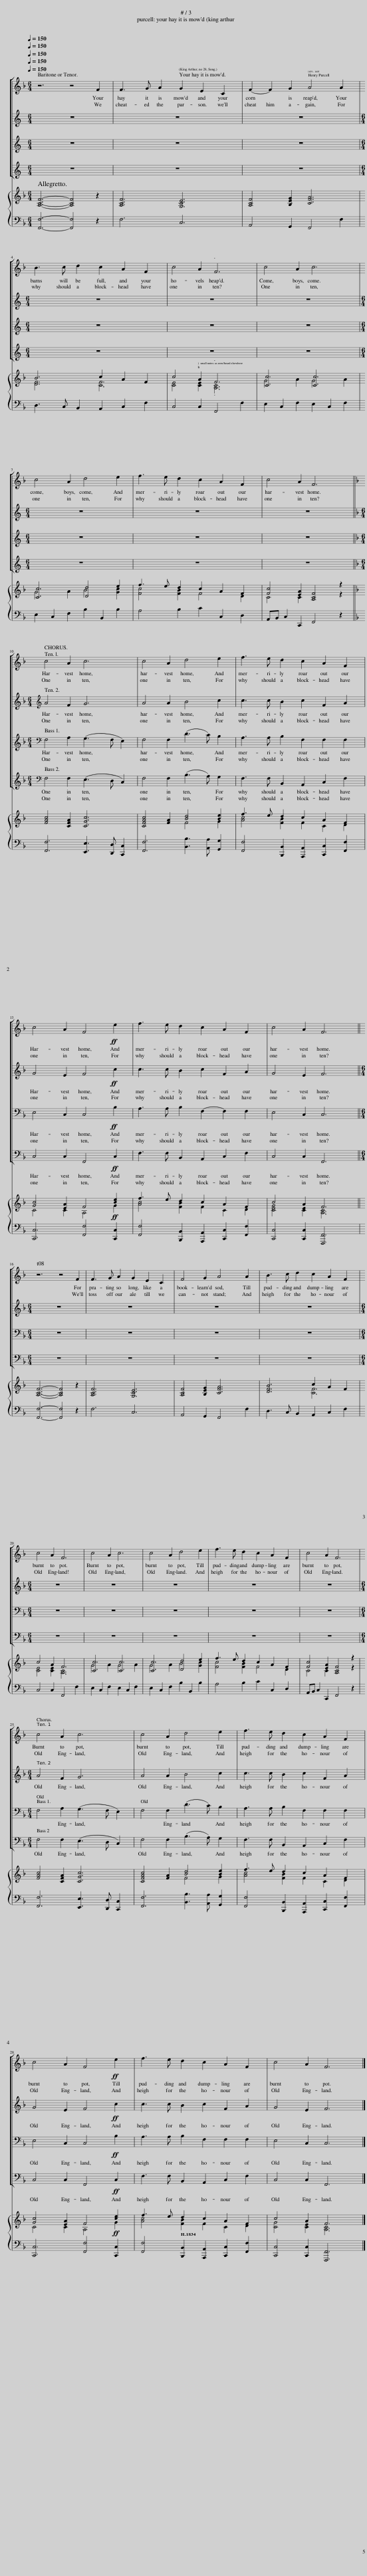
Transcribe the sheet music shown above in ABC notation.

X:1
%%score [ 1 2 3 4 ] { ( 5 7 ) | 6 }
L:1/8
Q:1/4=150
M:6/4
I:linebreak $
K:F
V:1 treble
V:2 treble
V:3 treble
V:4 treble
V:5 treble
V:7 treble
V:6 bass
V:1
 z6 z4 F2 | F3 G A2 G2 E2 C2 | F2- F2 G2 A4 A2 |$ B3 c d2 c2 A2 F2 | c4 A2 F6 | %5
 c4 A2 c6 |$ c4 A2 d4 e2 | f3 e d2 c2 A2 F2 | c4 A2 F6 ||$ c4 A2 c6 | %10
 c4 A2 d4 e2 | f3 e d2 c2 A2 F2 |$ c4 A2 F4!ff! e2 | f3 e d2 c2 A2 F2 | c4 A2 F6 ||$ %15
 z6 z4 F2 | F3 G A2 G2 E2 C2 | F4 G2 A4 A2 | B3 c d2 c2 A2 F2 |$ c4 A2 F6 | %20
 c4 A2 c6 | c4 A2 d4 e2 | f3 e d2 c2 A2 F2 | c4 A2 F6 |$ c4 A2 c6 | %25
 c4 A2 d4 e2 | f3 e d2 c2 A2 F2 |$ c4 A2 F4!ff! e2 | f3 e d2 c2 A2 F2 | c4 A2 F6 |] %30
V:2
[K:C] z12 | z12 | z12 |$[M:6/4] z12 | z12 | %5
 z12 |$[M:6/4] z12 | z12 | z12 ||$[K:F][M:6/4][K:treble] A4 F2 G6 | %10
 A4 A2 B4 c2 | c3 c B2 c2 F2 A2 |$ G4 E2 F4!ff! c2 | c3 c B2 c2 F2 A2 | G4 E2 F6 ||$ %15
[M:6/4] z12 | z12 | z12 | z12 |$[M:6/4] z12 | %20
 z12 | z12 | z12 | z12 |$[M:6/4] A4 F2 G6 | %25
 A4 A2 B4 c2 | c3 c B2 c2 F2 A2 |$ G4 E2 F4!ff! c2 | c3 c B2 c2 F2 A2 | G4 E2 F6 |] %30
V:3
[K:C] z12 | z12 | z12 |$[M:6/4] z12 | z12 | %5
 z12 |$[M:6/4] z12 | z12 | z12 ||$[K:F][M:6/4][K:bass] F,4 A,2 (G,3 F, E,2) | %10
 F,4 F,2 (D3 C) B,2 | A,3 A, B,2 F,2 F,2 F,2 |$ E,4 C,2 C,4!ff! B,2 | A,3 A, B,2 F,2- F,2 F,2 | E,4 C,2 C,6 ||$ %15
[M:6/4] z12 | z12 | z12 | z12 |$[M:6/4] z12 | %20
 z12 | z12 | z12 | z12 |$[M:6/4] F,4 A,2 (G,3 F, E,2) | %25
 F,4 F,2 (D3 C) B,2 | A,3 A, B,2 F,2 F,2 F,2 |$ E,4 C,2 C,4!ff! B,2 | A,3 A, B,2 F,2 F,2 F,2 | E,4 C,2 C,6 |] %30
V:4
[K:C] z12 | z12 | z12 |$[M:6/4] z12 | z12 | %5
 z12 |$[M:6/4] z12 | z12 | z12 ||$[K:F][M:6/4][K:bass] F,4 F,2 (E,3 D, C,2) | %10
 F,4 F,2 (B,3 A,) G,2 | F,3 F, B,,2 A,,2 C,2 F,2 |$ C,4 C,2 F,,4!ff! C,2 | F,3 F, B,,2 A,,2 C,2 F,2 | C,4 C,2 F,,6 ||$ %15
[M:6/4] z12 | z12 | z12 | z12 |$[M:6/4] z12 | %20
 z12 | z12 | z12 | z12 |$[M:6/4] F,4 F,2 (E,3 D, C,2) | %25
 F,4 F,2 (B,3 A,) G,2 | F,3 F, B,,2 A,,2 C,2 F,2 |$ C,4 C,2 F,,4!ff! C,2 | F,3 F, B,,2 A,,2 C,2 F,2 | C,4 C,2 F,,6 |] %30
V:5
 [A,CF]6- [A,CF]4 z2 | [A,CF]6 [G,CE]6 | [A,CF]4 [B,EG]2 [CFA]6 |$ B6 c2 A2 F2 | c4 A2 F6 | %5
 [Cc]6 [Cc]6 |$ [Cc]6 [Dd]4 e2 | f3 e d2 c2 A2 F2 | [Fc]4 [EA]2 [A,CF]4 z2 ||$ [FAc]4 [CFA]2 [CGc]6 | %10
 [CFAc]4 [FA]2 [Bd]4 [Be]2 | f3 e d2 c2 A2 F2 |$ [Gc]4 [EA]2 F4!ff! [ce]2 | f3 e d2 c2 A2 F2 | c4 A2 F6 ||$ %15
 [A,CF]6- [A,CF]4 z2 | [A,CF]6 [G,CE]6 | [A,CF]4 [B,EG]2 [CFA]6 | [DFB]6 c2 A2 F2 |$ c4 A2 F6 | %20
 [Cc]6 [Cc]6 | [Cc]6 [Dd]4 e2 | f3 e d2 c2 A2 F2 | [Fc]4 [EA]2 [A,CF]4 z2 |$ [FAc]4 [CFA]2 [CGc]6 | %25
 [CFAc]4 [FA]2 [Bd]4 [Be]2 | f3 e d2 c2 A2 F2 |$ [Gc]4 [EA]2 F4!ff! [ce]2 | f3 e d2 c2 A2 F2 | c4 A2 F6 |] %30
V:6
 [F,,F,]6- [F,,F,]4 z2 | F,6 C,6 | A,,4 G,,2 F,,4 F,2 |$ D,3 C, B,,2 A,,2 C,2 F,2 | C,4 C,2 F,,4 F,2 | %5
 E,2 C,2 F,2 E,2 C,2 F,2 |$ E,2 C,2 F,2 B,2 B,,2 B,2 | A,4 B,2 C2 C,2 D,2 | A,,B,, C,2 C,,2 F,,4 z2 ||$ [F,,F,]6 [E,,E,]3 [D,,D,] [C,,C,]2 | %10
 [F,,F,]6 [B,,B,]3 [A,,A,] [G,,G,]2 | [F,,F,]4 [B,,,B,,]2 [A,,,A,,]2 [C,,C,]2 [F,,F,]2 |$ [C,,C,]6 [F,,F,]4 [C,,C,]2 | [F,,F,]4 [B,,,B,,]2 [A,,,A,,]2 [C,,C,]2 [F,,F,]2 | [C,,C,]4 [C,,C,]2 [F,,,F,,]6 ||$ %15
 [F,,F,]6- [F,,F,]4 z2 | F,6 C,6 | A,,4 G,,2 F,,4 F,2 | D,3 C, B,,2 A,,2 C,2 F,2 |$ C,4 C,2 F,,4 F,2 | %20
 E,2 C,2 F,2 E,2 C,2 F,2 | E,2 C,2 F,2 B,2 B,,2 B,2 | A,4 B,2 C2 C,2 D,2 | A,,B,, C,2 C,,2 F,,4 z2 |$ [F,,F,]6 [E,,E,]3 [D,,D,] [C,,C,]2 | %25
 [F,,F,]6 [B,,B,]3 [A,,A,] [G,,G,]2 | [F,,F,]4 [B,,,B,,]2 [A,,,A,,]2 [C,,C,]2 [F,,F,]2 |$ [C,,C,]6 [F,,F,]4 [C,,C,]2 | [F,,F,]4 [B,,,B,,]2 [A,,,A,,]2 [C,,C,]2 [F,,F,]2 | [C,,C,]4 [C,,C,]2 [F,,,F,,]6 |] %30
V:7
 x12 | x12 | x12 |$ [DF]6 [CF]6 | [CE]4 [CE]2 [A,C]6 | %5
 G4 A2 G4 A2 |$ G4 A2 B4 [Gc]2 | [Fc]4 [FB]2 F4 D2 | C4 C2 x2 x2 z2 ||$ x4 x4 x4 | %10
 x4 x2 F4 G2 | [Ac]4 [FB]2 F2 C2 D2 |$ C4 C2 A,4 G2 | [Ac]4 [FB]2 F2 C2 D2 | [CEG]4 [CE]2 [A,C]6 ||$ %15
 x4 x4 x4 | x4 x4 x4 | x4 x4 x4 | x4 x2 [CF]6 |$ [CE]4 [CE]2 [A,C]6 | %20
 G4 A2 G4 A2 | G4 A2 B4 [Gc]2 | [Fc]4 [FB]2 F4 D2 | C4 C2 x2 x2 z2 |$ x4 x4 x4 | %25
 x4 x2 F4 G2 | [Ac]4 [FB]2 F2 C2 D2 |$ C4 C2 A,4 G2 | [Ac]4 [FB]2 F2 C2 D2 | [CG]4 [CE]2 [A,C]6 |] %30
